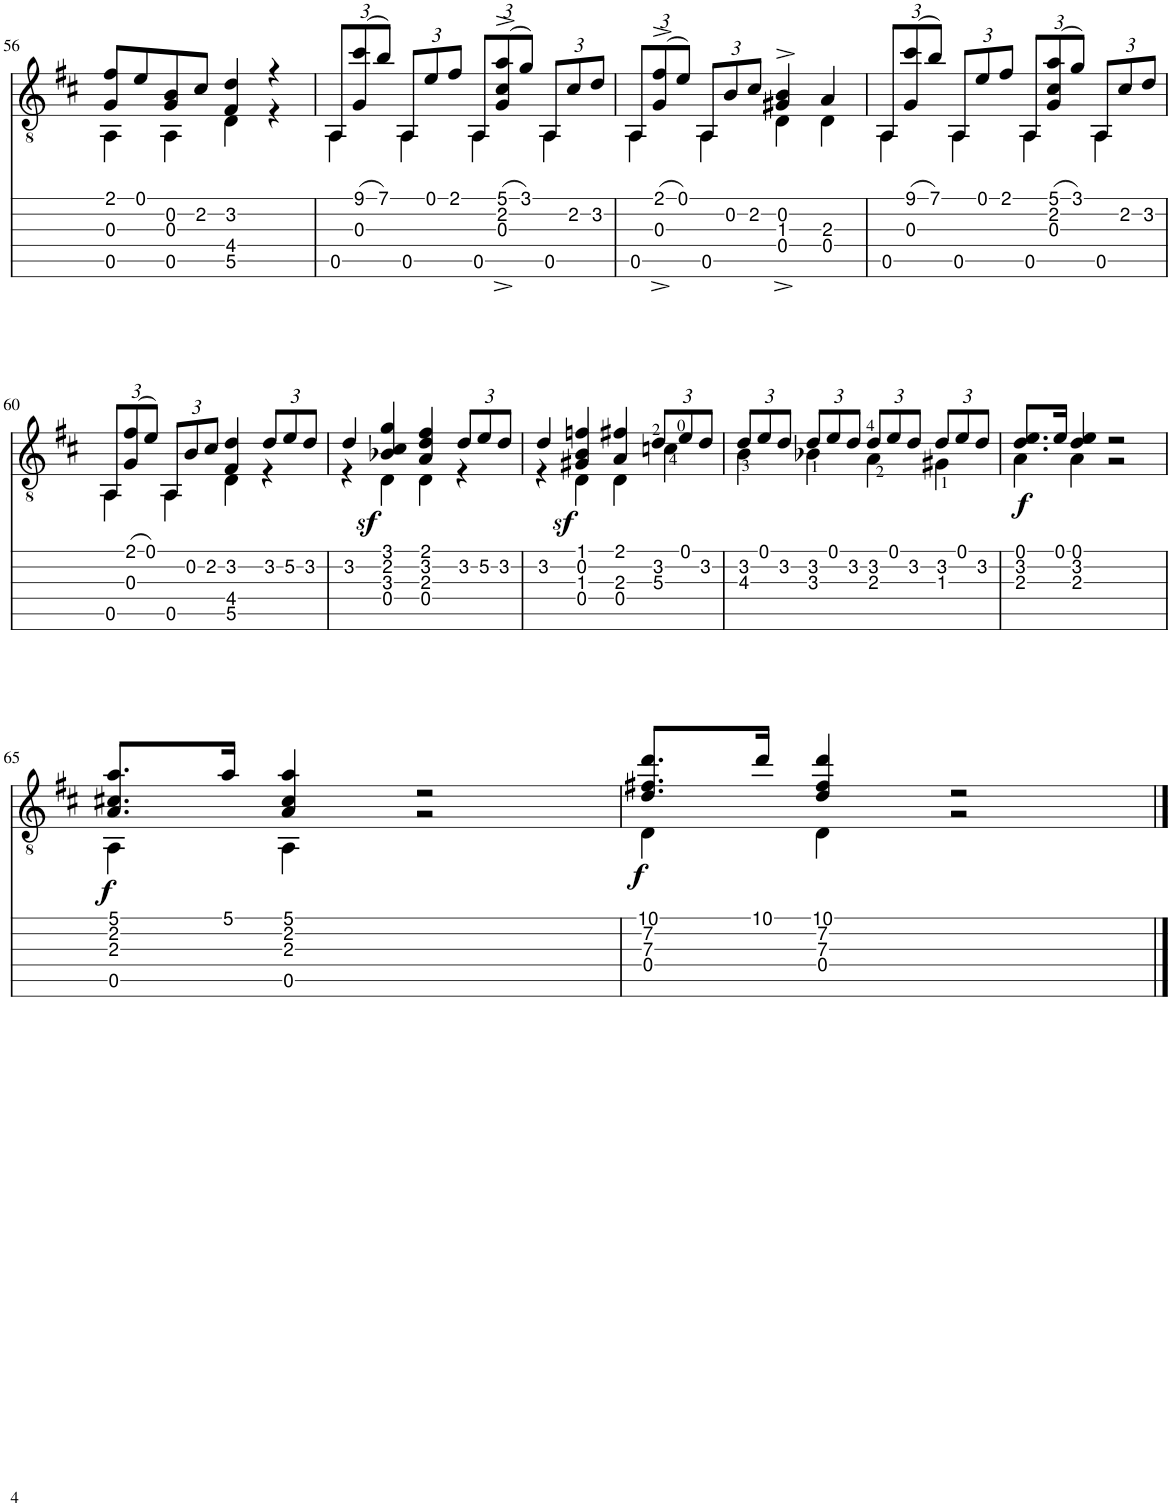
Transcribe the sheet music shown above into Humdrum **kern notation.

**kern	**kern	**dynam
*part1	*part1	*part1
*staff2	*staff1	*staff1/2
*I"Guitar	*	*
*I'Guit.	*	*
!!LO:PB:g=z
*	*clefGv2	*
*k[f#c#]	*k[f#c#]	*
*M4/4	*M4/4	*
*met(c)	*met(c)	*
=56	=56	=56
*^	*^	*
8G\ 8f#\L	4AA	8G/ 8f#/L	4AA\	.
8eJ	.	8e/	.	.
8G\ 8B\L	4AA	8G/ 8B/	4AA\	.
8c#J	.	8c#/J	.	.
4F# 4d	4D	4F#/ 4d/	4D\	.
4r	4r	4r	4r	.
=57	=57	=57	=57	=57
*Xbrackettup	*	*Xbrackettup	*	*
12AAL	4AA	12AA/L	4AA\	.
12G\ 12cc#\	.	(12G/ 12cc#/	.	.
12bJ	.	12b/J)	.	.
12AAL	4AA	12AA/L	4AA\	.
12e	.	12e/	.	.
12f#J	.	12f#/J	.	.
12AAL	4AA	12AA/L	4AA\	.
12G^\ 12c#^\ 12a^\	.	(12G/^ 12c#/^ 12a/^	.	.
12gJ	.	12g/J)	.	.
12AAL	4AA	12AA/L	4AA\	.
12c#	.	12c#/	.	.
12dJ	.	12d/J	.	.
=58	=58	=58	=58	=58
12AAL	4AA	12AA/L	4AA\	.
12G^\ 12f#^\	.	(12G/^ 12f#/^	.	.
12eJ	.	12e/J)	.	.
12AAL	4AA	12AA/L	4AA\	.
12B	.	12B/	.	.
12c#J	.	12c#/J	.	.
4G#X^ 4B^	4D	4G#X/^ 4B/^	4D\	.
4A	4D	4A/	4D\	.
=59	=59	=59	=59	=59
12AAL	4AA	12AA/L	4AA\	.
12G\ 12cc#\	.	(12G/ 12cc#/	.	.
12bJ	.	12b/J)	.	.
12AAL	4AA	12AA/L	4AA\	.
12e	.	12e/	.	.
12f#J	.	12f#/J	.	.
12AAL	4AA	12AA/L	4AA\	.
12G\ 12c#\ 12a\	.	(12G/ 12c#/ 12a/	.	.
12gJ	.	12g/J)	.	.
12AAL	4AA	12AA/L	4AA\	.
12c#	.	12c#/	.	.
12dJ	.	12d/J	.	.
!!LO:LB:g=z	!!
=60	=60	=60	=60	=60
12AAL	4AA	12AA/L	4AA\	.
12G\ 12f#\	.	(12G/ 12f#/	.	.
12eJ	.	12e/J)	.	.
12AAL	4AA	12AA/L	4AA\	.
12B	.	12B/	.	.
12c#J	.	12c#/J	.	.
4F# 4d	4D	4F#/ 4d/	4D\	.
12dL	4r	12d/L	4r	.
12e	.	12e/	.	.
12dJ	.	12d/J	.	.
=61	=61	=61	=61	=61
4d	4r	4d/	4r	.
!	!	!	!	!LO:DY:b
4B- 4c# 4g	4D	4B-X/ 4c#/ 4g/	4D\	sf
4A 4d 4f#	4D	4A/ 4d/ 4f#/	4D\	.
12dL	4r	12d/L	4r	.
12e	.	12e/	.	.
12dJ	.	12d/J	.	.
=62	=62	=62	=62	=62
4d	4r	4d/	4r	.
!	!	!	!	!LO:DY:b
4G# 4B 4f	4D	4G#X/ 4B/ 4fn/	4D\	sf
4A 4f#	4D	4A/ 4f#X/	4D\	.
12dL	4c	12d/L	4cn\	.
12e	.	12e/	.	.
12dJ	.	12d/J	.	.
=63	=63	=63	=63	=63
12dL	4B	12d/L	4B\	.
12e	.	12e/	.	.
12dJ	.	12d/J	.	.
12dL	4B-	12d/L	4B-X\	.
12e	.	12e/	.	.
12dJ	.	12d/J	.	.
12dL	4A	12d/L	4A\	.
12e	.	12e/	.	.
12dJ	.	12d/J	.	.
12dL	4G#	12d/L	4G#X\	.
12e	.	12e/	.	.
12dJ	.	12d/J	.	.
=64	=64	=64	=64	=64
!	!	!	!	!LO:DY:b
8.d\ 8.e\L	4A	8.d/ 8.e/L	4A\	f
16eJk	.	16e/Jk	.	.
4d 4e	4A	4d/ 4e/	4A\	.
2r	2r	2r	2r	.
!!LO:LB:g=z	!!
=65	=65	=65	=65	=65
!	!	!	!	!LO:DY:b
8.A\ 8.c#X\ 8.a\L	4AA	8.A/ 8.c#X/ 8.a/L	4AA\	f
16aJk	.	16a/Jk	.	.
4A 4c# 4a	4AA	4A/ 4c#/ 4a/	4AA\	.
2r	2r	2r	2r	.
=66	=66	=66	=66	=66
!	!	!	!	!LO:DY:b
8.d\ 8.f#X\ 8.dd\L	4D	8.d/ 8.f#X/ 8.dd/L	4D\	f
16ddJk	.	16dd/Jk	.	.
4d 4f# 4dd	4D	4d/ 4f#/ 4dd/	4D\	.
2r	2r	2r	2r	.
*v	*v	*	*	*
*	*v	*v	*
==	==	==
*-	*-	*-
